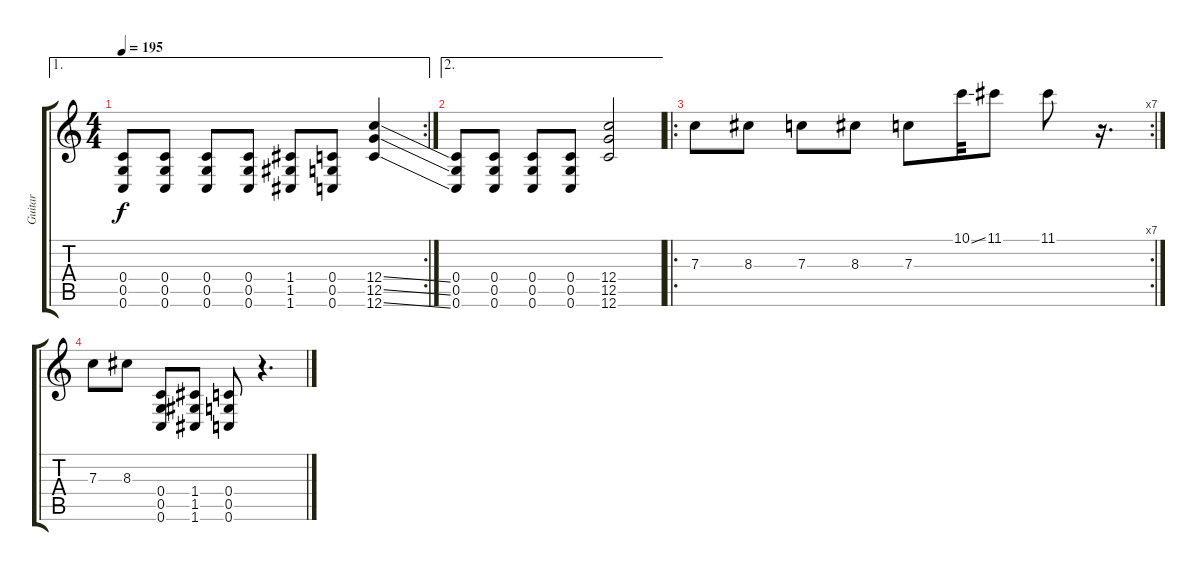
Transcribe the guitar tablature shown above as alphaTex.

\track ("Guitar" "Guitar") {instrument acousticguitarnylon}
\staff {score tabs}
\tuning (D4 A3 F3 C3 G2 C2) {hide}
\ae 1
\rc 2
\ts (4 4)
\tempo 195
\clef g2
\ks c
(0.4 0.5 0.6).8{dy f} (0.4 0.5 0.6).8 (0.4 0.5 0.6).8 (0.4 0.5 0.6).8 (1.4 1.5 1.6).8 (0.4 0.5 0.6).8 (12.4{ss} 12.5{ss} 12.6{ss}).4 |
\ae 2
(0.4 0.5 0.6).8 (0.4 0.5 0.6).8 (0.4 0.5 0.6).8 (0.4 0.5 0.6).8 (12.4 12.5 12.6).2 |
\ro
\rc 7
7.3.8 8.3.8 7.3.8 8.3.8 7.3.8 10.1{ss}.32 11.1.8 11.1.8 r.16{d} |
7.3.8 8.3.8 (0.4 0.5 0.6).8 (1.4 1.5 1.6).8 (0.4 0.5 0.6).8 r.4{d}
